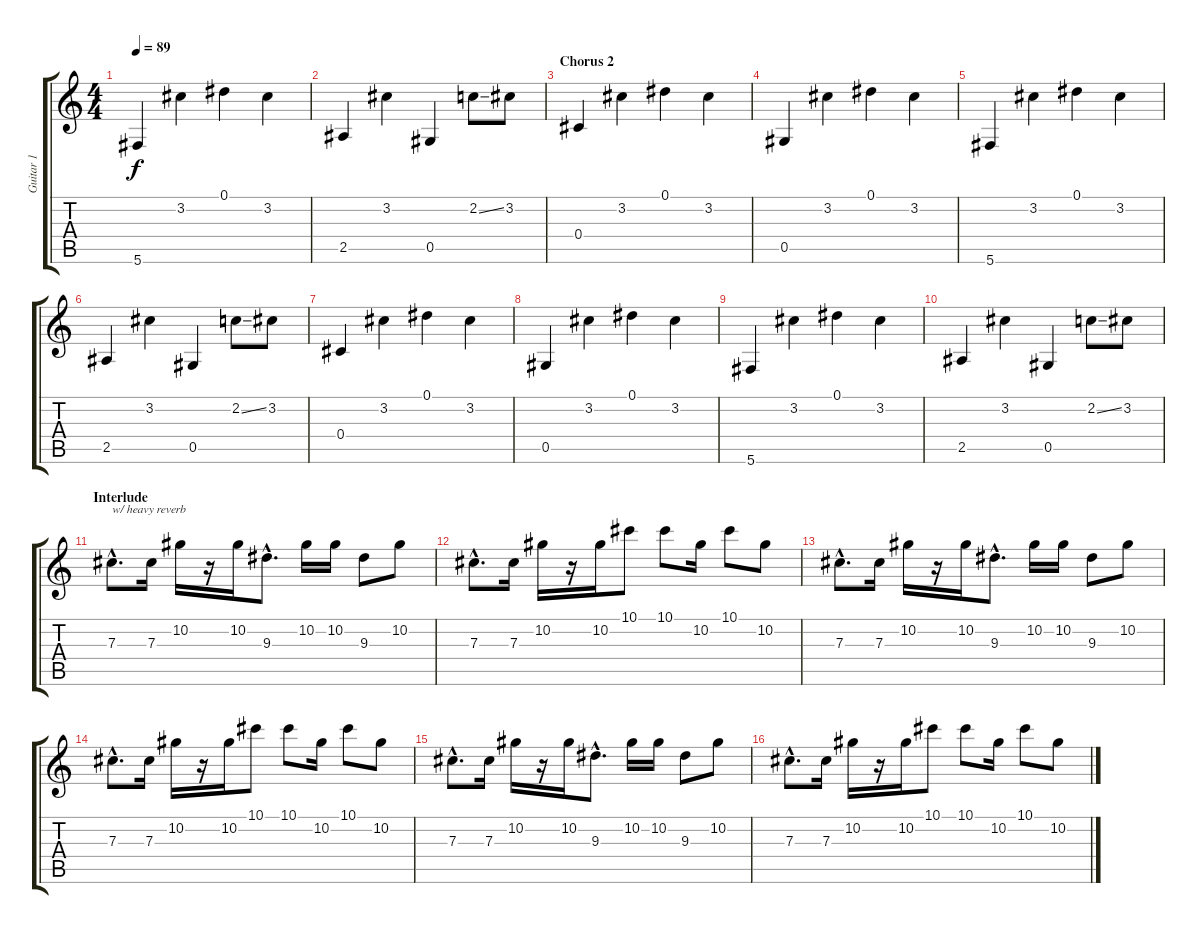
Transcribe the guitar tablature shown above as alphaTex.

\track ("Guitar 1" "Guitar 1") {instrument overdrivenguitar}
\staff {score tabs}
\tuning (Eb4 Bb3 Gb3 Db3 Ab2 Db2) {hide}
\ts (4 4)
\tempo 89
\clef g2
\ks c
5.6.4{dy f} 3.2.4 0.1.4 3.2.4 |
2.5.4 3.2.4 0.5.4 2.2{ss}.8 3.2.8 |
\section ("" "Chorus 2")
0.4.4 3.2.4 0.1.4 3.2.4 |
0.5.4 3.2.4 0.1.4 3.2.4 |
5.6.4 3.2.4 0.1.4 3.2.4 |
2.5.4 3.2.4 0.5.4 2.2{ss}.8 3.2.8 |
0.4.4 3.2.4 0.1.4 3.2.4 |
0.5.4 3.2.4 0.1.4 3.2.4 |
5.6.4 3.2.4 0.1.4 3.2.4 |
2.5.4 3.2.4 0.5.4 2.2{ss}.8 3.2.8 |
\section ("" "Interlude")
7.3{hac}.8{d txt "w/ heavy reverb"} 7.3.16 10.2.16 r.16 10.2.16 9.3{hac}.8{d} 10.2.16 10.2.16 9.3.8 10.2.8 |
7.3{hac}.8{d} 7.3.16 10.2.16 r.16 10.2.16 10.1.8 10.1.8 10.2.16 10.1.8 10.2.8 |
7.3{hac}.8{d} 7.3.16 10.2.16 r.16 10.2.16 9.3{hac}.8{d} 10.2.16 10.2.16 9.3.8 10.2.8 |
7.3{hac}.8{d} 7.3.16 10.2.16 r.16 10.2.16 10.1.8 10.1.8 10.2.16 10.1.8 10.2.8 |
7.3{hac}.8{d} 7.3.16 10.2.16 r.16 10.2.16 9.3{hac}.8{d} 10.2.16 10.2.16 9.3.8 10.2.8 |
7.3{hac}.8{d} 7.3.16 10.2.16 r.16 10.2.16 10.1.8 10.1.8 10.2.16 10.1.8 10.2.8
